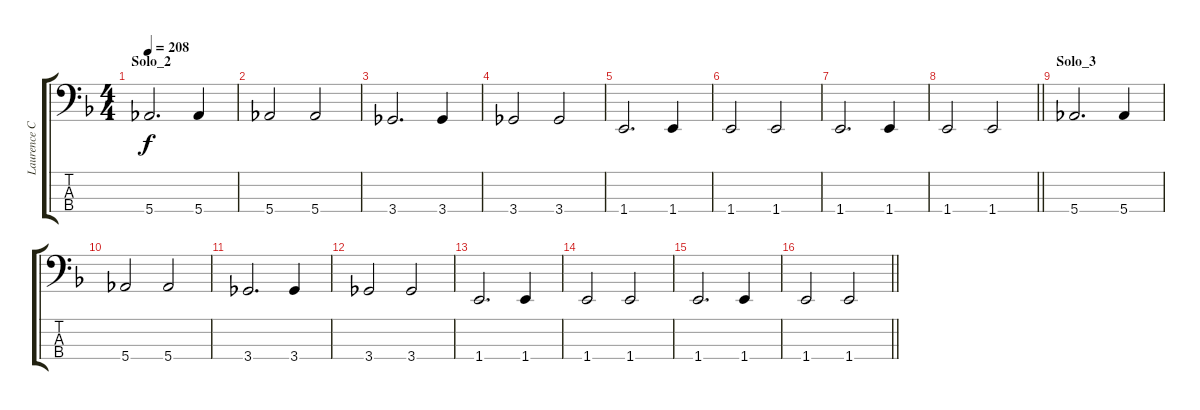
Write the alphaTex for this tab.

\track ("Laurence Cottle" "Laurence C") {instrument electricbassfinger}
\staff {score tabs}
\tuning (Gb2 Db2 Ab1 Eb1) {hide}
\ts (4 4)
\section ("" "Solo_2")
\tempo 208
\clef f4
\ks f
5.4.2{d dy f} 5.4.4 |
5.4.2 5.4.2 |
3.4.2{d} 3.4.4 |
3.4.2 3.4.2 |
1.4.2{d} 1.4.4 |
1.4.2 1.4.2 |
1.4.2{d} 1.4.4 |
\barLineRight lightlight
1.4.2 1.4.2 |
\section ("" "Solo_3")
5.4.2{d} 5.4.4 |
5.4.2 5.4.2 |
3.4.2{d} 3.4.4 |
3.4.2 3.4.2 |
1.4.2{d} 1.4.4 |
1.4.2 1.4.2 |
1.4.2{d} 1.4.4 |
\barLineRight lightlight
1.4.2 1.4.2
